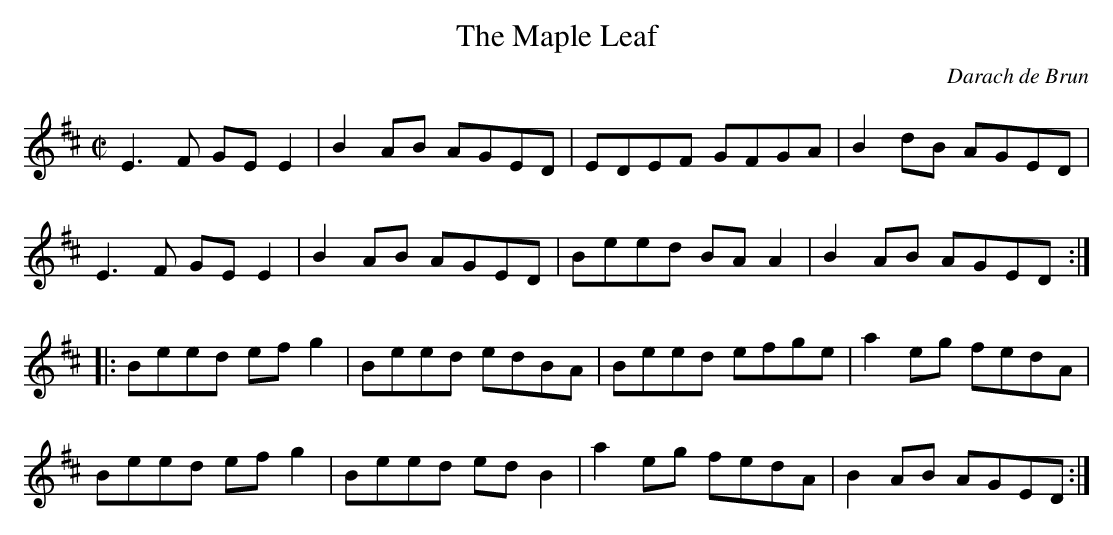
X:1
T:Maple Leaf, The
C:Darach de Brun
M:C|
K:Edor
E3F GEE2|B2AB AGED|EDEF GFGA|B2dB AGED|
E3F GEE2|B2AB AGED|Beed BAA2|B2AB AGED:|
|:Beed efg2|Beed edBA|Beed efge|a2eg fedA|
Beed efg2|Beed edB2|a2eg fedA|B2AB AGED:|
